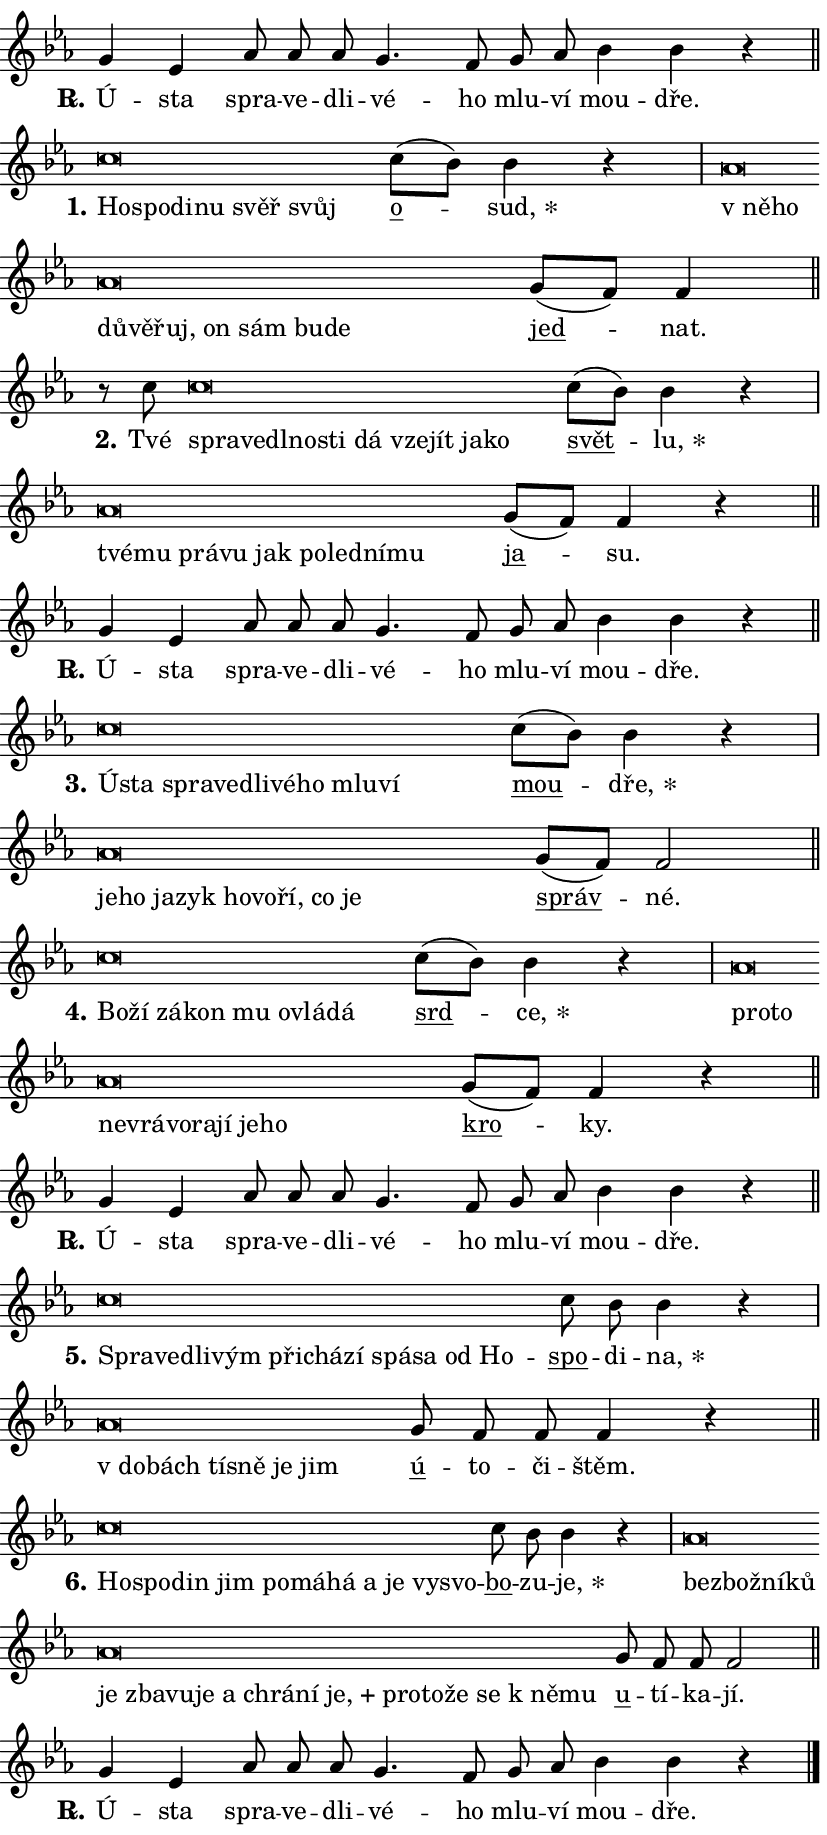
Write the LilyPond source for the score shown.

\version "2.24.0"
\header { tagline = "" }
\paper {
  indent = 0\cm
  top-margin = 0\cm
  right-margin = 0.13\cm % to fit lyric hyphens
  bottom-margin = 0\cm
  left-margin = 0\cm
  paper-width = 14\cm
  page-breaking = #ly:one-page-breaking
  system-system-spacing.basic-distance = #11
  score-system-spacing.basic-distance = #11
  ragged-last = ##f
}


%% Author: Thomas Morley
%% https://lists.gnu.org/archive/html/lilypond-user/2020-05/msg00002.html
#(define (line-position grob)
"Returns position of @var[grob} in current system:
   @code{'start}, if at first time-step
   @code{'end}, if at last time-step
   @code{'middle} otherwise
"
  (let* ((col (ly:item-get-column grob))
         (ln (ly:grob-object col 'left-neighbor))
         (rn (ly:grob-object col 'right-neighbor))
         (col-to-check-left (if (ly:grob? ln) ln col))
         (col-to-check-right (if (ly:grob? rn) rn col))
         (break-dir-left
           (and
             (ly:grob-property col-to-check-left 'non-musical #f)
             (ly:item-break-dir col-to-check-left)))
         (break-dir-right
           (and
             (ly:grob-property col-to-check-right 'non-musical #f)
             (ly:item-break-dir col-to-check-right))))
        (cond ((eqv? 1 break-dir-left) 'start)
              ((eqv? -1 break-dir-right) 'end)
              (else 'middle))))

#(define (tranparent-at-line-position vctor)
  (lambda (grob)
  "Relying on @code{line-position} select the relevant enry from @var{vctor}.
Used to determine transparency,"
    (case (line-position grob)
      ((end) (not (vector-ref vctor 0)))
      ((middle) (not (vector-ref vctor 1)))
      ((start) (not (vector-ref vctor 2))))))

noteHeadBreakVisibility =
#(define-music-function (break-visibility)(vector?)
"Makes @code{NoteHead}s transparent relying on @var{break-visibility}"
#{
  \override NoteHead.transparent =
    #(tranparent-at-line-position break-visibility)
#})

#(define delete-ledgers-for-transparent-note-heads
  (lambda (grob)
    "Reads whether a @code{NoteHead} is transparent.
If so this @code{NoteHead} is removed from @code{'note-heads} from
@var{grob}, which is supposed to be @code{LedgerLineSpanner}.
As a result ledgers are not printed for this @code{NoteHead}"
    (let* ((nhds-array (ly:grob-object grob 'note-heads))
           (nhds-list
             (if (ly:grob-array? nhds-array)
                 (ly:grob-array->list nhds-array)
                 '()))
           ;; Relies on the transparent-property being done before
           ;; Staff.LedgerLineSpanner.after-line-breaking is executed.
           ;; This is fragile ...
           (to-keep
             (remove
               (lambda (nhd)
                 (ly:grob-property nhd 'transparent #f))
               nhds-list)))
      ;; TODO find a better method to iterate over grob-arrays, similiar
      ;; to filter/remove etc for lists
      ;; For now rebuilt from scratch
      (set! (ly:grob-object grob 'note-heads)  '())
      (for-each
        (lambda (nhd)
          (ly:pointer-group-interface::add-grob grob 'note-heads nhd))
        to-keep))))

squashNotes = {
  \override NoteHead.X-extent = #'(-0.2 . 0.2)
  \override NoteHead.Y-extent = #'(-0.75 . 0)
  \override NoteHead.stencil =
    #(lambda (grob)
       (let ((pos (ly:grob-property grob 'staff-position)))
         (begin
           (if (< pos -7) (display "ERROR: Lower brevis then expected\n") (display ""))
           (if (<= pos -6) ly:text-interface::print ly:note-head::print))))
}
unSquashNotes = {
  \revert NoteHead.X-extent
  \revert NoteHead.Y-extent
  \revert NoteHead.stencil
}

hideNotes = \noteHeadBreakVisibility #begin-of-line-visible
unHideNotes = \noteHeadBreakVisibility #all-visible

% work-around for resetting accidentals
% https://lilypond.org/doc/v2.23/Documentation/notation/displaying-rhythms#unmetered-music
cadenzaMeasure = {
  \cadenzaOff
  \partial 1024 s1024
  \cadenzaOn
}

#(define-markup-command (accent layout props text) (markup?)
  "Underline accented syllable"
  (interpret-markup layout props
    #{\markup \override #'(offset . 4.3) \underline { #text }#}))

responsum = \markup \concat {
  "R" \hspace #-1.05 \path #0.1 #'((moveto 0 0.07) (lineto 0.9 0.8)) \hspace #0.05 "."
}

spaceSize = #0.6828661417322834 % exact space size for TeX Gyre Schola

\layout {
  \context {
    \Staff
    \remove "Time_signature_engraver"
    \override LedgerLineSpanner.after-line-breaking = #delete-ledgers-for-transparent-note-heads
  }
  \context {
    \Lyrics {
      \override LyricSpace.minimum-distance = \spaceSize
      \override LyricText.font-name = #"TeX Gyre Schola"
      \override LyricText.font-size = 1
      \override StanzaNumber.font-name = #"TeX Gyre Schola Bold"
      \override StanzaNumber.font-size = 1
    }
  }
  \context {
    \Score 
    \override NoteHead.text =
      #(lambda (grob) 
        (let ((pos (ly:grob-property grob 'staff-position)))
          #{\markup {
            \combine
              \halign #-0.55 \raise #(if (= pos -6) 0 0.5) \override #'(thickness . 2) \draw-line #'(3.2 . 0)
              \musicglyph "noteheads.sM1"
          }#}))
  }
}

% magnetic-lyrics.ily
%
%   written by
%     Jean Abou Samra <jean@abou-samra.fr>
%     Werner Lemberg <wl@gnu.org>
%
%   adapted by
%     Jiri Hon <jiri.hon@gmail.com>
%
% Version 2022-Apr-15

% https://www.mail-archive.com/lilypond-user@gnu.org/msg149350.html

#(define (Left_hyphen_pointer_engraver context)
   "Collect syllable-hyphen-syllable occurrences in lyrics and store
them in properties.  This engraver only looks to the left.  For
example, if the lyrics input is @code{foo -- bar}, it does the
following.

@itemize @bullet
@item
Set the @code{text} property of the @code{LyricHyphen} grob between
@q{foo} and @q{bar} to @code{foo}.

@item
Set the @code{left-hyphen} property of the @code{LyricText} grob with
text @q{foo} to the @code{LyricHyphen} grob between @q{foo} and
@q{bar}.
@end itemize

Use this auxiliary engraver in combination with the
@code{lyric-@/text::@/apply-@/magnetic-@/offset!} hook."
   (let ((hyphen #f)
         (text #f))
     (make-engraver
      (acknowledgers
       ((lyric-syllable-interface engraver grob source-engraver)
        (set! text grob)))
      (end-acknowledgers
       ((lyric-hyphen-interface engraver grob source-engraver)
        ;(when (not (grob::has-interface grob 'lyric-space-interface))
          (set! hyphen grob)));)
      ((stop-translation-timestep engraver)
       (when (and text hyphen)
         (ly:grob-set-object! text 'left-hyphen hyphen))
       (set! text #f)
       (set! hyphen #f)))))

#(define (lyric-text::apply-magnetic-offset! grob)
   "If the space between two syllables is less than the value in
property @code{LyricText@/.details@/.squash-threshold}, move the right
syllable to the left so that it gets concatenated with the left
syllable.

Use this function as a hook for
@code{LyricText@/.after-@/line-@/breaking} if the
@code{Left_@/hyphen_@/pointer_@/engraver} is active."
   (let ((hyphen (ly:grob-object grob 'left-hyphen #f)))
     (when hyphen
       (let ((left-text (ly:spanner-bound hyphen LEFT)))
         (when (grob::has-interface left-text 'lyric-syllable-interface)
           (let* ((common (ly:grob-common-refpoint grob left-text X))
                  (this-x-ext (ly:grob-extent grob common X))
                  (left-x-ext
                   (begin
                     ;; Trigger magnetism for left-text.
                     (ly:grob-property left-text 'after-line-breaking)
                     (ly:grob-extent left-text common X)))
                  ;; `delta` is the gap width between two syllables.
                  (delta (- (interval-start this-x-ext)
                            (interval-end left-x-ext)))
                  (details (ly:grob-property grob 'details))
                  (threshold (assoc-get 'squash-threshold details 0.2)))
             (when (< delta threshold)
               (let* (;; We have to manipulate the input text so that
                      ;; ligatures crossing syllable boundaries are not
                      ;; disabled.  For languages based on the Latin
                      ;; script this is essentially a beautification.
                      ;; However, for non-Western scripts it can be a
                      ;; necessity.
                      (lt (ly:grob-property left-text 'text))
                      (rt (ly:grob-property grob 'text))
                      (is-space (grob::has-interface hyphen 'lyric-space-interface))
                      (space (if is-space " " ""))
                      (extra-delta (if is-space spaceSize 0))
                      ;; Append new syllable.
                      (ltrt-space (if (and (string? lt) (string? rt))
                                (string-append lt space rt)
                                (make-concat-markup (list lt space rt))))
                      ;; Right-align `ltrt` to the right side.
                      (ltrt-space-markup (grob-interpret-markup
                               grob
                               (make-translate-markup
                                (cons (interval-length this-x-ext) 0)
                                (make-right-align-markup ltrt-space)))))
                 (begin
                   ;; Don't print `left-text`.
                   (ly:grob-set-property! left-text 'stencil #f)
                   ;; Set text and stencil (which holds all collected
                   ;; syllables so far) and shift it to the left.
                   (ly:grob-set-property! grob 'text ltrt-space)
                   (ly:grob-set-property! grob 'stencil ltrt-space-markup)
                   (ly:grob-translate-axis! grob (- (- delta extra-delta)) X))))))))))


#(define (lyric-hyphen::displace-bounds-first grob)
   ;; Make very sure this callback isn't triggered too early.
   (let ((left (ly:spanner-bound grob LEFT))
         (right (ly:spanner-bound grob RIGHT)))
     (ly:grob-property left 'after-line-breaking)
     (ly:grob-property right 'after-line-breaking)
     (ly:lyric-hyphen::print grob)))

squashThreshold = #0.4

\layout {
  \context {
    \Lyrics
    \consists #Left_hyphen_pointer_engraver
    \override LyricText.after-line-breaking =
      #lyric-text::apply-magnetic-offset!
    \override LyricHyphen.stencil = #lyric-hyphen::displace-bounds-first
    \override LyricText.details.squash-threshold = \squashThreshold
    \override LyricHyphen.minimum-distance = 0
    \override LyricHyphen.minimum-length = \squashThreshold
  }
}

squashText = \override LyricText.details.squash-threshold = 9999
unSquashText = \override LyricText.details.squash-threshold = \squashThreshold

leftText = \override LyricText.self-alignment-X = #LEFT
unLeftText = \revert LyricText.self-alignment-X

starOffset = #(lambda (grob) 
                (let ((x_offset (ly:self-alignment-interface::aligned-on-x-parent grob)))
                  (if (= x_offset 0) 0 (+ x_offset 1.2))))

star = #(define-music-function (syllable)(string?)
"Append star separator at the end of a syllable"
#{
  \once \override LyricText.X-offset = #starOffset
  \lyricmode { \markup {
    #syllable
    \override #'((font-name . "TeX Gyre Schola Bold")) \hspace #0.2 \lower #0.65 \larger "*"
  } }
#})

starAccent = #(define-music-function (syllable)(string?)
"Append star separator at the end of a syllable and make accent"
#{
  \once \override LyricText.X-offset = #starOffset
  \lyricmode { \markup {
    \accent #syllable
    \override #'((font-name . "TeX Gyre Schola Bold")) \hspace #0.2 \lower #0.65 \larger "*"
  } }
#})

breath = #(define-music-function (syllable)(string?)
"Append breathing indicator at the end of a syllable"
#{
  \lyricmode { \markup { #syllable "+" } }
#})

optionalBreath = #(define-music-function (syllable)(string?)
"Append optional breathing indicator at the end of a syllable"
#{
  \lyricmode { \markup { #syllable "(+)" } }
#})


\score {
    <<
        \new Voice = "melody" { \cadenzaOn \key es \major \relative { g'4 es as8 as as \bar "" g4. f8 \bar "" g as bes4 bes r \cadenzaMeasure \bar "||" \break } }
        \new Lyrics \lyricsto "melody" { \lyricmode { \set stanza = \responsum
Ú -- sta spra -- ve -- dli -- vé -- ho mlu -- ví mou -- dře. } }
    >>
    \layout {}
}

\score {
    <<
        \new Voice = "melody" { \cadenzaOn \key es \major \relative { \squashNotes c''\breve*1/16 \hideNotes \breve*1/16 \bar "" \breve*1/16 \bar "" \breve*1/16 \bar "" \breve*1/16 \breve*1/16 \bar "" \unHideNotes \unSquashNotes \bar "" c8[( bes)] bes4 r \cadenzaMeasure \bar "|" \squashNotes as\breve*1/16 \hideNotes \breve*1/16 \bar "" \breve*1/16 \bar "" \breve*1/16 \bar "" \breve*1/16 \bar "" \breve*1/16 \bar "" \breve*1/16 \bar "" \breve*1/16 \breve*1/16 \bar "" \unHideNotes \unSquashNotes \bar "" g8[( f)] f4 \cadenzaMeasure \bar "||" \break } }
        \new Lyrics \lyricsto "melody" { \lyricmode { \set stanza = "1."
\leftText Ho -- \squashText spo -- di -- nu svěř svůj \unLeftText \unSquashText \markup \accent o -- \star sud, \leftText "v ně" -- \squashText ho dů -- vě -- řuj, on sám bu -- de \unLeftText \unSquashText \markup \accent jed -- nat. } }
    >>
    \layout {}
}

\score {
    <<
        \new Voice = "melody" { \cadenzaOn \key es \major \relative { r8 c''8 \squashNotes c\breve*1/16 \hideNotes \breve*1/16 \bar "" \breve*1/16 \bar "" \breve*1/16 \bar "" \breve*1/16 \bar "" \breve*1/16 \bar "" \breve*1/16 \bar "" \breve*1/16 \bar "" \breve*1/16 \breve*1/16 \bar "" \unHideNotes \unSquashNotes \bar "" c8[( bes)] bes4 r \cadenzaMeasure \bar "|" \squashNotes as\breve*1/16 \hideNotes \breve*1/16 \bar "" \breve*1/16 \bar "" \breve*1/16 \bar "" \breve*1/16 \bar "" \breve*1/16 \bar "" \breve*1/16 \bar "" \breve*1/16 \breve*1/16 \bar "" \unHideNotes \unSquashNotes \bar "" g8[( f)] f4 r \cadenzaMeasure \bar "||" \break } }
        \new Lyrics \lyricsto "melody" { \lyricmode { \set stanza = "2."
Tvé \leftText spra -- \squashText ve -- dl -- no -- sti dá vze -- jít ja -- ko \unLeftText \unSquashText \markup \accent svět -- \star lu, \leftText tvé -- \squashText mu prá -- vu jak po -- led -- ní -- mu \unLeftText \unSquashText \markup \accent ja -- su. } }
    >>
    \layout {}
}

\score {
    <<
        \new Voice = "melody" { \cadenzaOn \key es \major \relative { g'4 es as8 as as \bar "" g4. f8 \bar "" g as bes4 bes r \cadenzaMeasure \bar "||" \break } }
        \new Lyrics \lyricsto "melody" { \lyricmode { \set stanza = \responsum
Ú -- sta spra -- ve -- dli -- vé -- ho mlu -- ví mou -- dře. } }
    >>
    \layout {}
}

\score {
    <<
        \new Voice = "melody" { \cadenzaOn \key es \major \relative { \squashNotes c''\breve*1/16 \hideNotes \breve*1/16 \bar "" \breve*1/16 \bar "" \breve*1/16 \bar "" \breve*1/16 \bar "" \breve*1/16 \bar "" \breve*1/16 \bar "" \breve*1/16 \breve*1/16 \bar "" \unHideNotes \unSquashNotes \bar "" c8[( bes)] bes4 r \cadenzaMeasure \bar "|" \squashNotes as\breve*1/16 \hideNotes \breve*1/16 \bar "" \breve*1/16 \bar "" \breve*1/16 \bar "" \breve*1/16 \bar "" \breve*1/16 \bar "" \breve*1/16 \bar "" \breve*1/16 \breve*1/16 \bar "" \unHideNotes \unSquashNotes \bar "" g8[( f)] f2 \cadenzaMeasure \bar "||" \break } }
        \new Lyrics \lyricsto "melody" { \lyricmode { \set stanza = "3."
\leftText Ú -- \squashText sta spra -- ve -- dli -- vé -- ho mlu -- ví \unLeftText \unSquashText \markup \accent mou -- \star dře, \leftText je -- \squashText ho ja -- zyk ho -- vo -- ří, co je \unLeftText \unSquashText \markup \accent správ -- né. } }
    >>
    \layout {}
}

\score {
    <<
        \new Voice = "melody" { \cadenzaOn \key es \major \relative { \squashNotes c''\breve*1/16 \hideNotes \breve*1/16 \bar "" \breve*1/16 \bar "" \breve*1/16 \bar "" \breve*1/16 \bar "" \breve*1/16 \breve*1/16 \bar "" \unHideNotes \unSquashNotes \bar "" c8[( bes)] bes4 r \cadenzaMeasure \bar "|" \squashNotes as\breve*1/16 \hideNotes \breve*1/16 \bar "" \breve*1/16 \bar "" \breve*1/16 \bar "" \breve*1/16 \bar "" \breve*1/16 \bar "" \breve*1/16 \bar "" \breve*1/16 \breve*1/16 \bar "" \unHideNotes \unSquashNotes \bar "" g8[( f)] f4 r \cadenzaMeasure \bar "||" \break } }
        \new Lyrics \lyricsto "melody" { \lyricmode { \set stanza = "4."
\leftText Bo -- \squashText ží zá -- kon mu ovlá -- dá \unLeftText \unSquashText \markup \accent srd -- \star ce, \leftText pro -- \squashText to ne -- vrá -- vo -- ra -- jí je -- ho \unLeftText \unSquashText \markup \accent kro -- ky. } }
    >>
    \layout {}
}

\score {
    <<
        \new Voice = "melody" { \cadenzaOn \key es \major \relative { g'4 es as8 as as \bar "" g4. f8 \bar "" g as bes4 bes r \cadenzaMeasure \bar "||" \break } }
        \new Lyrics \lyricsto "melody" { \lyricmode { \set stanza = \responsum
Ú -- sta spra -- ve -- dli -- vé -- ho mlu -- ví mou -- dře. } }
    >>
    \layout {}
}

\score {
    <<
        \new Voice = "melody" { \cadenzaOn \key es \major \relative { \squashNotes c''\breve*1/16 \hideNotes \breve*1/16 \bar "" \breve*1/16 \bar "" \breve*1/16 \bar "" \breve*1/16 \bar "" \breve*1/16 \bar "" \breve*1/16 \bar "" \breve*1/16 \bar "" \breve*1/16 \bar "" \breve*1/16 \breve*1/16 \bar "" \unHideNotes \unSquashNotes \bar "" c8 bes bes4 r \cadenzaMeasure \bar "|" \squashNotes as\breve*1/16 \hideNotes \breve*1/16 \bar "" \breve*1/16 \bar "" \breve*1/16 \bar "" \breve*1/16 \breve*1/16 \bar "" \unHideNotes \unSquashNotes \bar "" g8 f f f4 r \cadenzaMeasure \bar "||" \break } }
        \new Lyrics \lyricsto "melody" { \lyricmode { \set stanza = "5."
\leftText Spra -- \squashText ve -- dli -- vým při -- chá -- zí spá -- sa od Ho -- \unLeftText \unSquashText \markup \accent spo -- di -- \star na, \leftText "v do" -- \squashText bách tí -- sně je jim \unLeftText \unSquashText \markup \accent ú -- to -- či -- štěm. } }
    >>
    \layout {}
}

\score {
    <<
        \new Voice = "melody" { \cadenzaOn \key es \major \relative { \squashNotes c''\breve*1/16 \hideNotes \breve*1/16 \bar "" \breve*1/16 \bar "" \breve*1/16 \bar "" \breve*1/16 \bar "" \breve*1/16 \bar "" \breve*1/16 \bar "" \breve*1/16 \bar "" \breve*1/16 \bar "" \breve*1/16 \breve*1/16 \bar "" \unHideNotes \unSquashNotes \bar "" c8 bes bes4 r \cadenzaMeasure \bar "|" \squashNotes as\breve*1/16 \hideNotes \breve*1/16 \bar "" \breve*1/16 \bar "" \breve*1/16 \bar "" \breve*1/16 \bar "" \breve*1/16 \bar "" \breve*1/16 \bar "" \breve*1/16 \bar "" \breve*1/16 \bar "" \breve*1/16 \bar "" \breve*1/16 \bar "" \breve*1/16 \bar "" \breve*1/16 \bar "" \breve*1/16 \bar "" \breve*1/16 \bar "" \breve*1/16 \bar "" \breve*1/16 \breve*1/16 \bar "" \unHideNotes \unSquashNotes \bar "" g8 f f f2 \cadenzaMeasure \bar "||" \break } }
        \new Lyrics \lyricsto "melody" { \lyricmode { \set stanza = "6."
\leftText Ho -- \squashText spo -- din jim po -- má -- há a je vy -- svo -- \unLeftText \unSquashText \markup \accent bo -- zu -- \star je, \leftText bez -- \squashText bož -- ní -- ků je zba -- vu -- je a chrá -- ní \breath "je," pro -- to -- že se "k ně" -- mu \unLeftText \unSquashText \markup \accent u -- tí -- ka -- jí. } }
    >>
    \layout {}
}

\score {
    <<
        \new Voice = "melody" { \cadenzaOn \key es \major \relative { g'4 es as8 as as \bar "" g4. f8 \bar "" g as bes4 bes r \cadenzaMeasure \bar "||" \break } \bar "|." }
        \new Lyrics \lyricsto "melody" { \lyricmode { \set stanza = \responsum
Ú -- sta spra -- ve -- dli -- vé -- ho mlu -- ví mou -- dře. } }
    >>
    \layout {}
}
